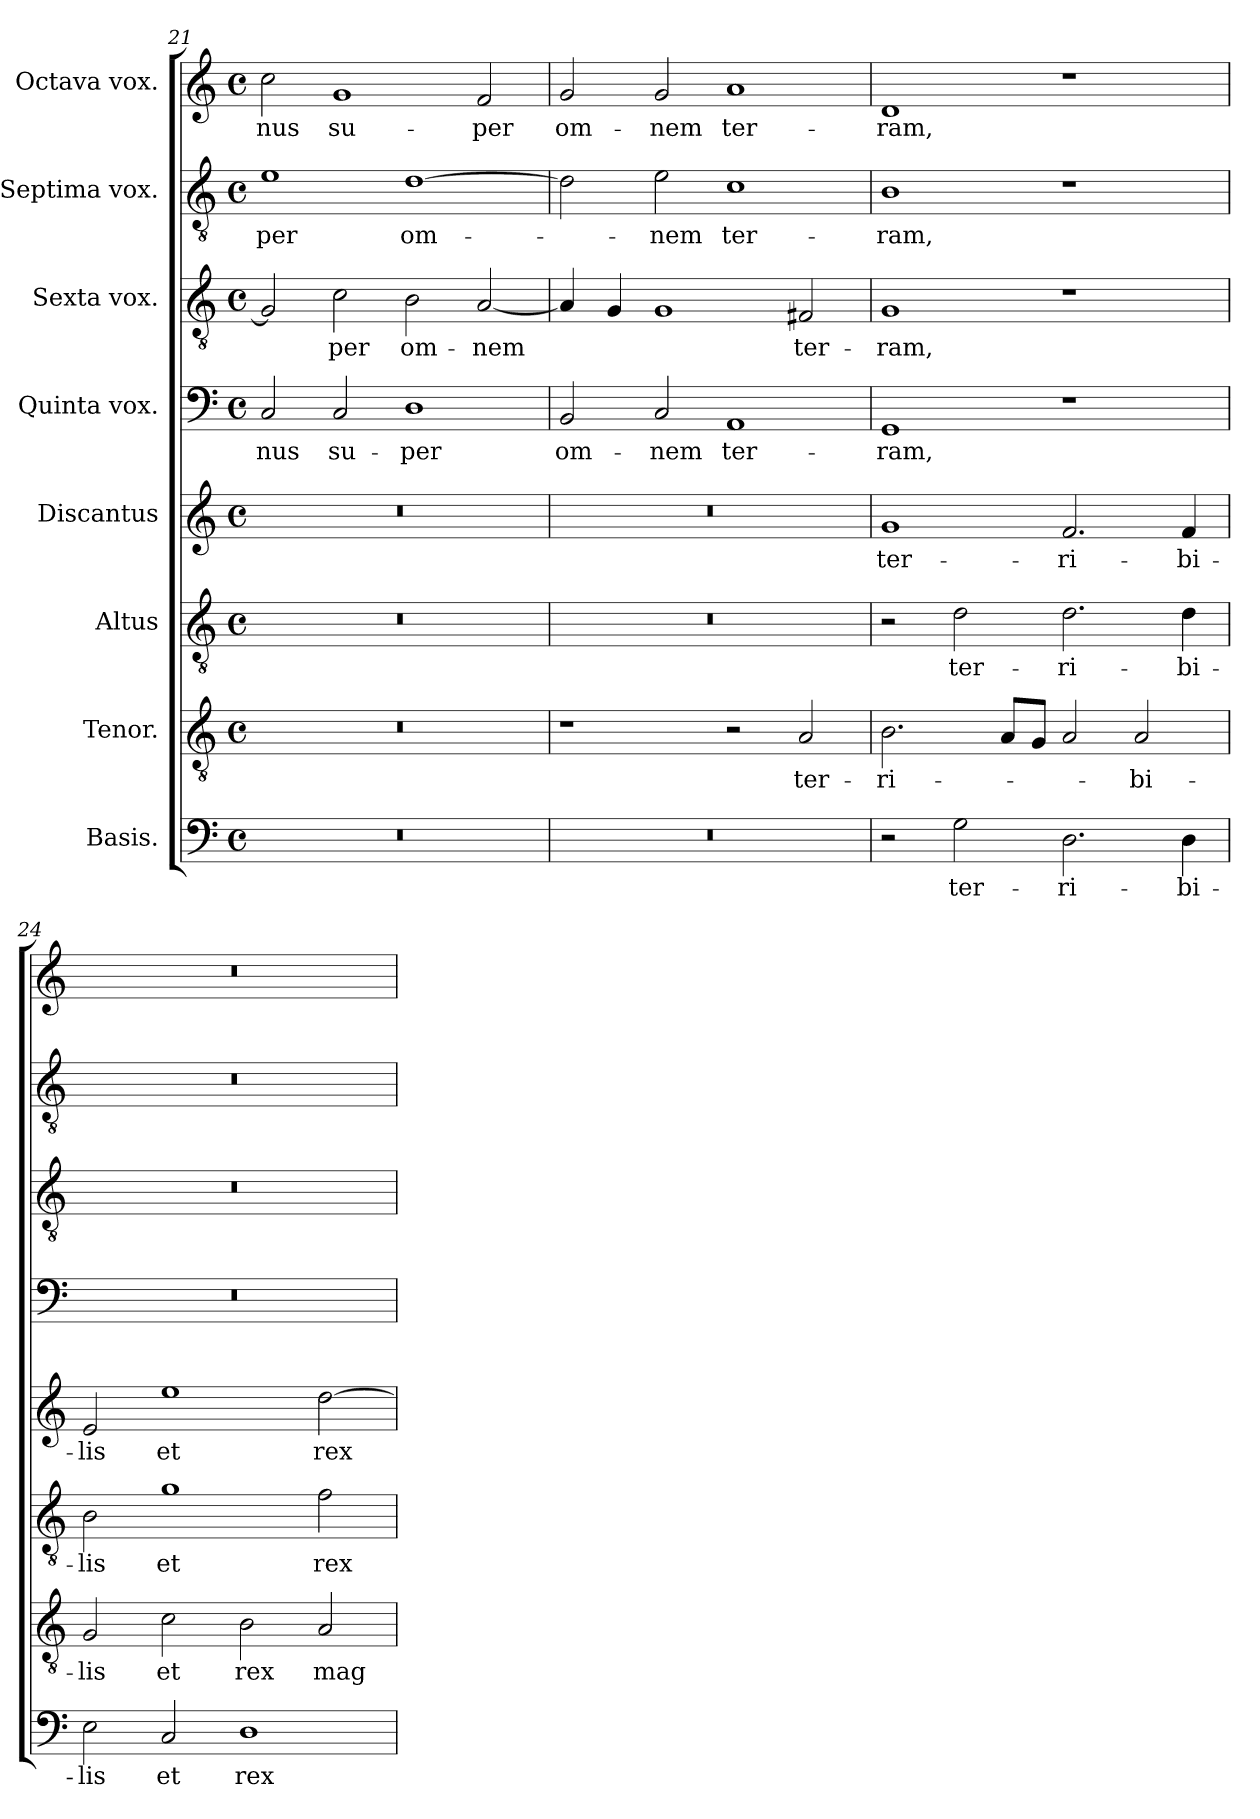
**kern	**text	**kern	**text	**kern	**text	**kern	**text	**kern	**text	**kern	**text	**kern	**text	**kern	**text
*part8	*part8	*part7	*part7	*part6	*part6	*part5	*part5	*part4	*part4	*part3	*part3	*part2	*part2	*part1	*part1
*staff8	*staff8	*staff7	*staff7	*staff6	*staff6	*staff5	*staff5	*staff4	*staff4	*staff3	*staff3	*staff2	*staff2	*staff1	*staff1
*I"Basis.	*	*I"Tenor.	*	*I"Altus	*	*I"Discantus	*	*I"Quinta vox.	*	*I"Sexta vox.	*	*I"Septima vox.	*	*I"Octava vox.	*
*clefF4	*	*clefGv2	*	*clefGv2	*	*clefG2	*	*clefF4	*	*clefGv2	*	*clefGv2	*	*clefG2	*
*k[]	*	*k[]	*	*k[]	*	*k[]	*	*k[]	*	*k[]	*	*k[]	*	*k[]	*
*M4/2	*	*M4/2	*	*M4/2	*	*M4/2	*	*M4/2	*	*M4/2	*	*M4/2	*	*M4/2	*
*met(c)	*	*met(c)	*	*met(c)	*	*met(c)	*	*met(c)	*	*met(c)	*	*met(c)	*	*met(c)	*
=21	=21	=21	=21	=21	=21	=21	=21	=21	=21	=21	=21	=21	=21	=21	=21
!	!	!	!	!	!	!	!	!	!LO:LY:b	!	!	!	!LO:LY:b	!	!LO:LY:b
0r	.	0r	.	0r	.	0r	.	2C/	-nus	2G/]	.	1e	-per	2cc\	-nus
!	!	!	!	!	!	!	!	!	!LO:LY:b	!	!LO:LY:b	!	!	!	!LO:LY:b
.	.	.	.	.	.	.	.	2C/	su-	2c\	-per	.	.	1g	su-
!	!	!	!	!	!	!	!	!	!LO:LY:b	!	!LO:LY:b	!	!LO:LY:b	!	!
.	.	.	.	.	.	.	.	1D	-per	2B\	om-	[1d	om-	.	.
!	!	!	!	!	!	!	!	!	!	!	!LO:LY:b	!	!	!	!LO:LY:b
.	.	.	.	.	.	.	.	.	.	[2A/	-nem	.	.	2f/	-per
=22	=22	=22	=22	=22	=22	=22	=22	=22	=22	=22	=22	=22	=22	=22	=22
!	!	!	!	!	!	!	!	!	!LO:LY:b	!	!	!	!	!	!LO:LY:b
0r	.	1r	.	0r	.	0r	.	2BB/	om-	4A/]	.	2d\]	.	2g/	om-
.	.	.	.	.	.	.	.	.	.	4G/	.	.	.	.	.
!	!	!	!	!	!	!	!	!	!LO:LY:b	!	!	!	!LO:LY:b	!	!LO:LY:b
.	.	.	.	.	.	.	.	2C/	-nem	1G	.	2e\	-nem	2g/	-nem
!	!	!	!	!	!	!	!	!	!LO:LY:b	!	!	!	!LO:LY:b	!	!LO:LY:b
.	.	2r	.	.	.	.	.	1AA	ter-	.	.	1c	ter-	1a	ter-
!	!	!	!LO:LY:b	!	!	!	!	!	!	!	!LO:LY:b	!	!	!	!
.	.	2A/	ter-	.	.	.	.	.	.	2F#X/	ter-	.	.	.	.
!!LO:PB:g=z
=23	=23	=23	=23	=23	=23	=23	=23	=23	=23	=23	=23	=23	=23	=23	=23
!	!	!	!LO:LY:b	!	!	!	!LO:LY:b	!	!LO:LY:b	!	!LO:LY:b	!	!LO:LY:b	!	!LO:LY:b
2r	.	2.B\	-ri-	2r	.	1g	ter-	1GG	-ram,	1G	-ram,	1B	-ram,	1d	-ram,
!	!LO:LY:b	!	!	!	!LO:LY:b	!	!	!	!	!	!	!	!	!	!
2G\	ter-	.	.	2d\	ter-	.	.	.	.	.	.	.	.	.	.
.	.	8A/L	.	.	.	.	.	.	.	.	.	.	.	.	.
.	.	8G/J	.	.	.	.	.	.	.	.	.	.	.	.	.
!	!LO:LY:b	!	!	!	!LO:LY:b	!	!LO:LY:b	!	!	!	!	!	!	!	!
2.D\	-ri-	2A/	.	2.d\	-ri-	2.f/	-ri-	1r	.	1r	.	1r	.	1r	.
!	!	!	!LO:LY:b	!	!	!	!	!	!	!	!	!	!	!	!
.	.	2A/	-bi-	.	.	.	.	.	.	.	.	.	.	.	.
!	!LO:LY:b	!	!	!	!LO:LY:b	!	!LO:LY:b	!	!	!	!	!	!	!	!
4D\	-bi-	.	.	4d\	-bi-	4f/	-bi-	.	.	.	.	.	.	.	.
=24	=24	=24	=24	=24	=24	=24	=24	=24	=24	=24	=24	=24	=24	=24	=24
!	!LO:LY:b	!	!LO:LY:b	!	!LO:LY:b	!	!LO:LY:b	!	!	!	!	!	!	!	!
2E\	-lis	2G/	-lis	2B\	-lis	2e/	-lis	0r	.	0r	.	0r	.	0r	.
!	!LO:LY:b	!	!LO:LY:b	!	!LO:LY:b	!	!LO:LY:b	!	!	!	!	!	!	!	!
2C/	et	2c\	et	1g	et	1ee	et	.	.	.	.	.	.	.	.
!	!LO:LY:b	!	!LO:LY:b	!	!	!	!	!	!	!	!	!	!	!	!
1D	rex	2B\	rex	.	.	.	.	.	.	.	.	.	.	.	.
!	!	!	!LO:LY:b	!	!LO:LY:b	!	!LO:LY:b	!	!	!	!	!	!	!	!
.	.	2A/	mag-	2f\	rex	[2dd\	rex	.	.	.	.	.	.	.	.
=	=	=	=	=	=	=	=	=	=	=	=	=	=	=	=
*-	*-	*-	*-	*-	*-	*-	*-	*-	*-	*-	*-	*-	*-	*-	*-
